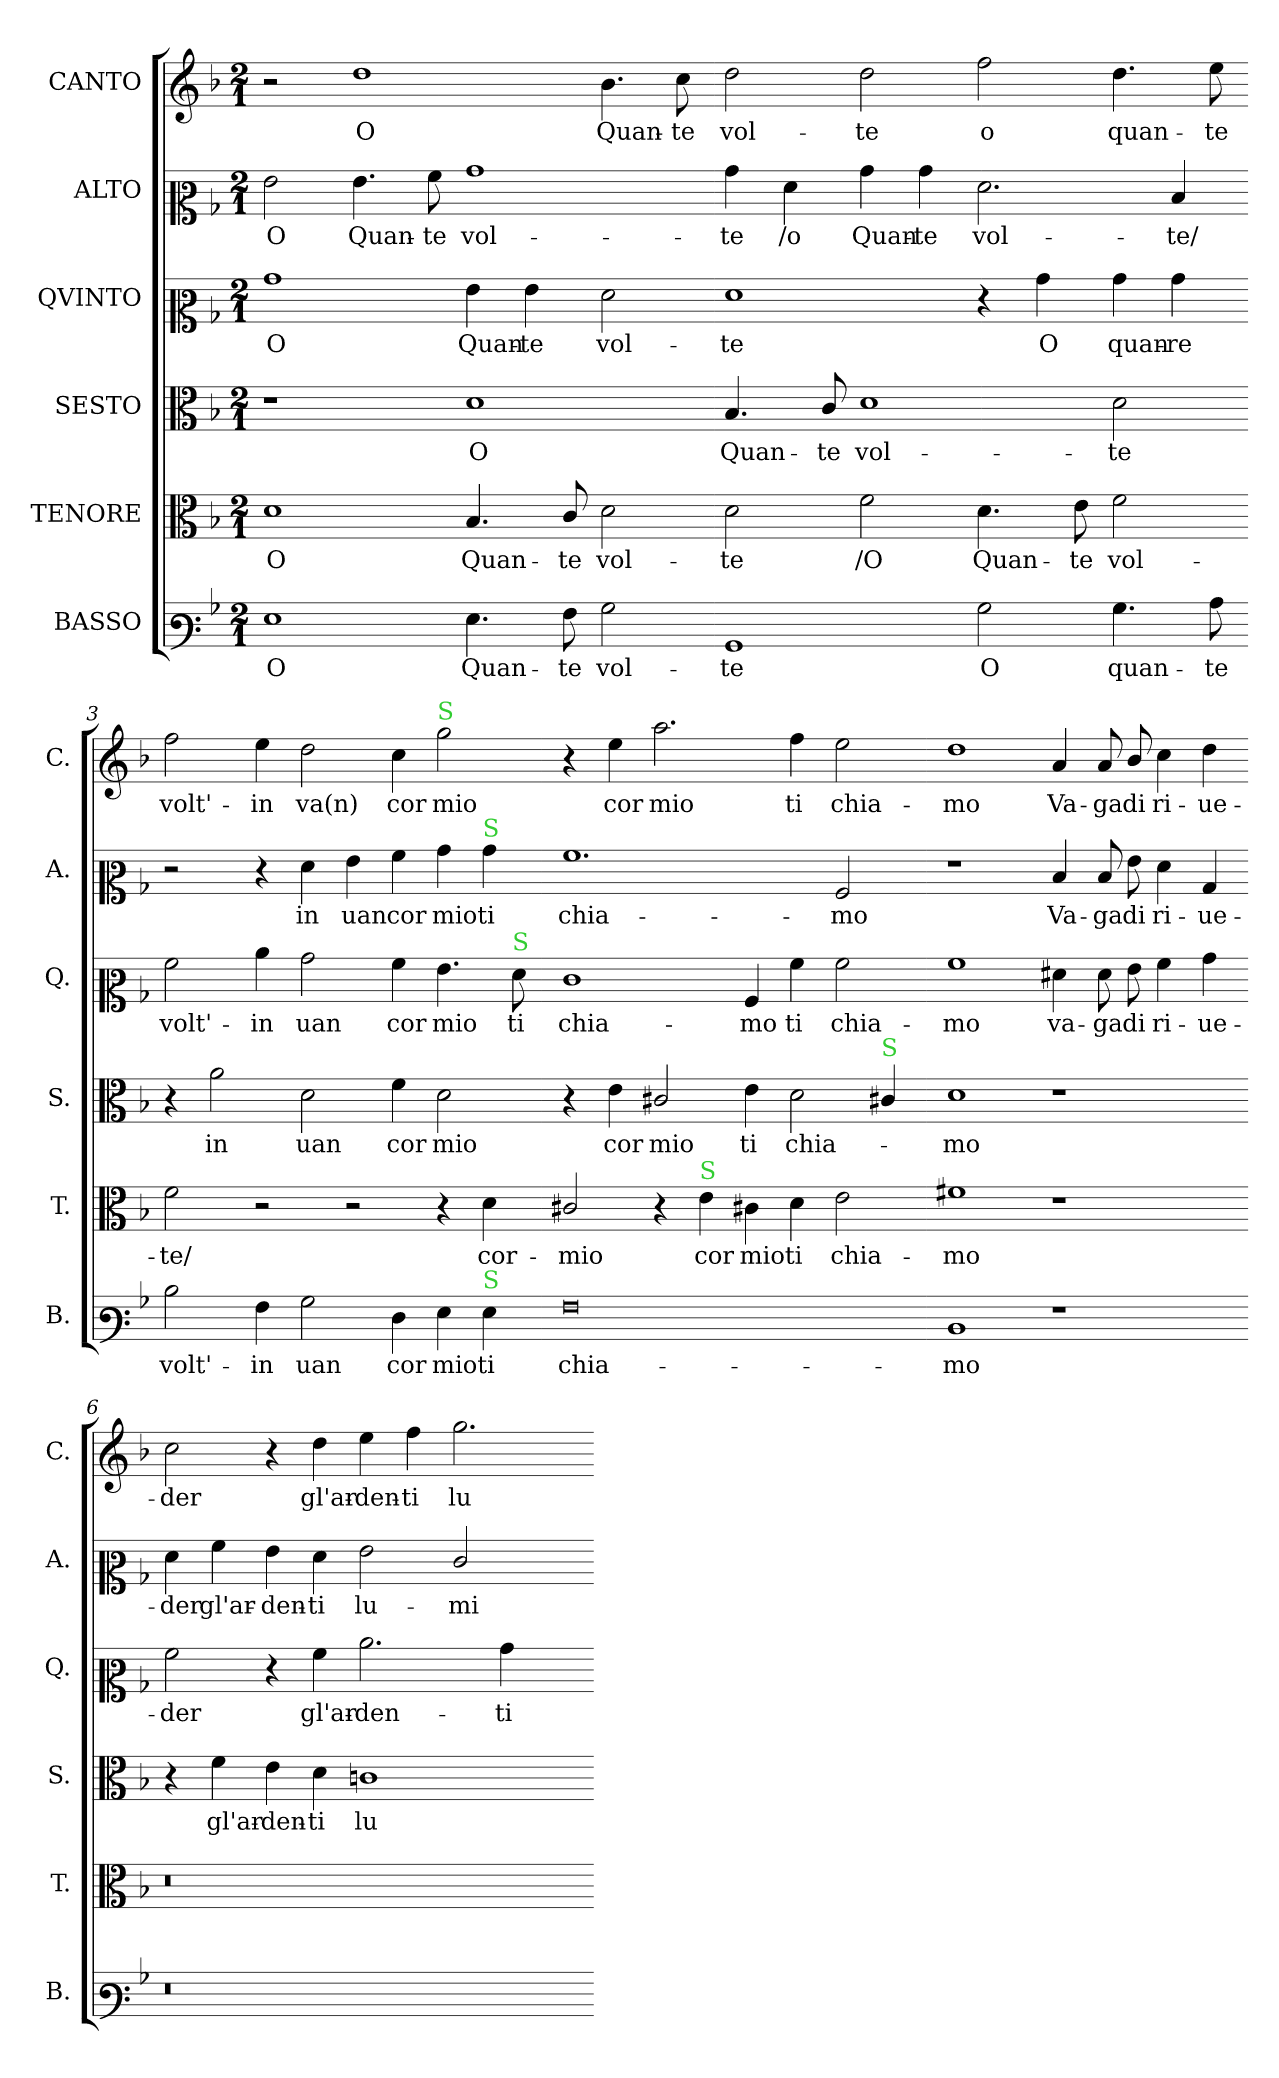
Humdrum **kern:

**kern	**text	**kern	**text	**kern	**text	**kern	**text	**kern	**text	**kern	**text
*part6	*part6	*part5	*part5	*part4	*part4	*part3	*part3	*part2	*part2	*part1	*part1
*staff6	*staff6	*staff5	*staff5	*staff4	*staff4	*staff3	*staff3	*staff2	*staff2	*staff1	*staff1
*I"BASSO	*	*I"TENORE	*	*I"SESTO	*	*I"QVINTO	*	*I"ALTO	*	*I"CANTO	*
*I'B.	*	*I'T.	*	*I'S.	*	*I'Q.	*	*I'A.	*	*I'C.	*
*clefF3	*	*clefC3	*	*clefC3	*	*clefC2	*	*clefC2	*	*clefG2	*
*k[b-]	*	*k[b-]	*	*k[b-]	*	*k[b-]	*	*k[b-]	*	*k[b-]	*
*M2/1	*	*M2/1	*	*M2/1	*	*M2/1	*	*M2/1	*	*M2/1	*
=1	=1	=1	=1	=1	=1	=1	=1	=1	=1	=1	=1
1G	O	1d	O	1r	.	1b-	O	2g\	O	2r	.
.	.	.	.	.	.	.	.	4.g\	Quan-	1dd	O
.	.	.	.	.	.	.	.	8a\	-te	.	.
4.G\	Quan-	4.B-/	Quan-	1d	O	4g\	Quan-	1b-	vol-	.	.
.	.	.	.	.	.	4g\	-te	.	.	.	.
8A\	-te	8c/	-te	.	.	.	.	.	.	.	.
2B-\	vol-	2d\	vol-	.	.	2f\	vol-	.	.	4.b-\	Quan-
.	.	.	.	.	.	.	.	.	.	8cc\	-te
=2-	=2-	=2-	=2-	=2-	=2-	=2-	=2-	=2-	=2-	=2-	=2-
1BB-	-te	2d\	-te	4.B-/	Quan-	1f	-te	4b-\	-te	2dd\	vol-
.	.	.	.	.	.	.	.	4f\	/o	.	.
.	.	.	.	8c/	-te	.	.	.	.	.	.
.	.	2f\	/O	1d	vol-	.	.	4b-\	Quan-	2dd\	-te
.	.	.	.	.	.	.	.	4b-\	-te	.	.
2B-\	O	4.d\	Quan-	.	.	4r	.	2.f\	vol-	2ff\	o
.	.	.	.	.	.	4b-\	O	.	.	.	.
.	.	8e\	-te	.	.	.	.	.	.	.	.
4.B-\	quan-	2f\	vol-	2d\	-te	4b-\	quan-	.	.	4.dd\	quan-
.	.	.	.	.	.	4b-\	-re	4d/	-te/	.	.
8c\	-te	.	.	.	.	.	.	.	.	8ee\	-te
=3-	=3-	=3-	=3-	=3-	=3-	=3-	=3-	=3-	=3-	=3-	=3-
2d\	volt'-	2f\	-te/	4r	.	2a\	volt'-	2r	.	2ff\	volt'-
.	.	.	.	2a\	in	.	.	.	.	.	.
4A\	-in	2r	.	.	.	4cc\	-in	4r	.	4ee\	-in
2B-\	uan	.	.	2d\	uan	2b-\	uan	4f\	in	2dd\	va(n)
.	.	2r	.	.	.	.	.	4g\	uan	.	.
4F\	cor	.	.	4f\	cor	4a\	cor	4a\	cor	4cc\	cor
!	!	!	!	!	!	!	!	!	!	!LO:TX:a:color=limegreen:t=S	!
4G\	mio	4r	.	2d\	mio	4.g\	mio	4b-\	mio	2gg\	mio
!	!	!	!	!	!	!	!	!LO:TX:a:color=limegreen:t=S	!	!	!
!LO:TX:a:color=limegreen:t=S	!	!	!	!	!	!	!	!	!	!	!
4G\	ti	4d\	cor-	.	.	.	.	4b-\	ti	.	.
!	!	!	!	!	!	!LO:TX:a:color=limegreen:t=S	!	!	!	!	!
.	.	.	.	.	.	8f\	ti	.	.	.	.
=4-	=4-	=4-	=4-	=4-	=4-	=4-	=4-	=4-	=4-	=4-	=4-
0A	chia-	2c#X/	-mio	4r	.	1e	chia-	1.a	chia-	4r	.
.	.	.	.	4e\	cor	.	.	.	.	4ee\	cor
.	.	4r	.	2c#X/	mio	.	.	.	.	2.aa\	mio
!	!	!LO:TX:a:color=limegreen:t=S	!	!	!	!	!	!	!	!	!
.	.	4e\	cor	.	.	.	.	.	.	.	.
.	.	4c#X\	mio	4e\	ti	4A/	-mo	.	.	.	.
.	.	4d\	ti	2d\	chia-	4a\	ti	.	.	4ff\	ti
.	.	2e\	chia-	.	.	2a\	chia-	2A/	-mo	2ee\	chia-
!	!	!	!	!LO:TX:a:color=limegreen:t=S	!	!	!	!	!	!	!
.	.	.	.	4c#X/	.	.	.	.	.	.	.
=5-	=5-	=5-	=5-	=5-	=5-	=5-	=5-	=5-	=5-	=5-	=5-
1D	-mo	1f#X	-mo	1d	-mo	1a	-mo	1r	.	1dd	-mo
1r	.	1r	.	1r	.	4f#X\	va-	4d/	Va-	4a/	Va-
.	.	.	.	.	.	8f#\	-ga	8d/	-ga	8a/	-ga
.	.	.	.	.	.	8g\	di	8g\	di	8b-/	di
.	.	.	.	.	.	4a\	ri-	4f\	ri-	4cc\	ri-
.	.	.	.	.	.	4b-\	-ue-	4B-/	-ue-	4dd\	-ue-
=6-	=6-	=6-	=6-	=6-	=6-	=6-	=6-	=6-	=6-	=6-	=6-
0r	.	0r	.	4r	.	2a\	-der	4f\	-der	2cc\	-der
.	.	.	.	4f\	gl'ar-	.	.	4a\	gl'ar-	.	.
.	.	.	.	4e\	-den-	4r	.	4g\	-den-	4r	.
.	.	.	.	4d\	-ti	4a\	gl'ar-	4f\	-ti	4dd\	gl'ar-
.	.	.	.	1cn	lu-	2.cc\	-den-	2g\	lu-	4ee\	-den-
.	.	.	.	.	.	.	.	.	.	4ff\	-ti
.	.	.	.	.	.	.	.	2e/	-mi	2.gg\	lu-
.	.	.	.	.	.	4b-\	-ti	.	.	.	.
4ryy	.	4ryy	.	4ryy	.	4ryy	.	4ryy	.	.	.
=-	=-	=-	=-	=-	=-	=-	=-	=-	=-	=-	=-
*-	*-	*-	*-	*-	*-	*-	*-	*-	*-	*-	*-
